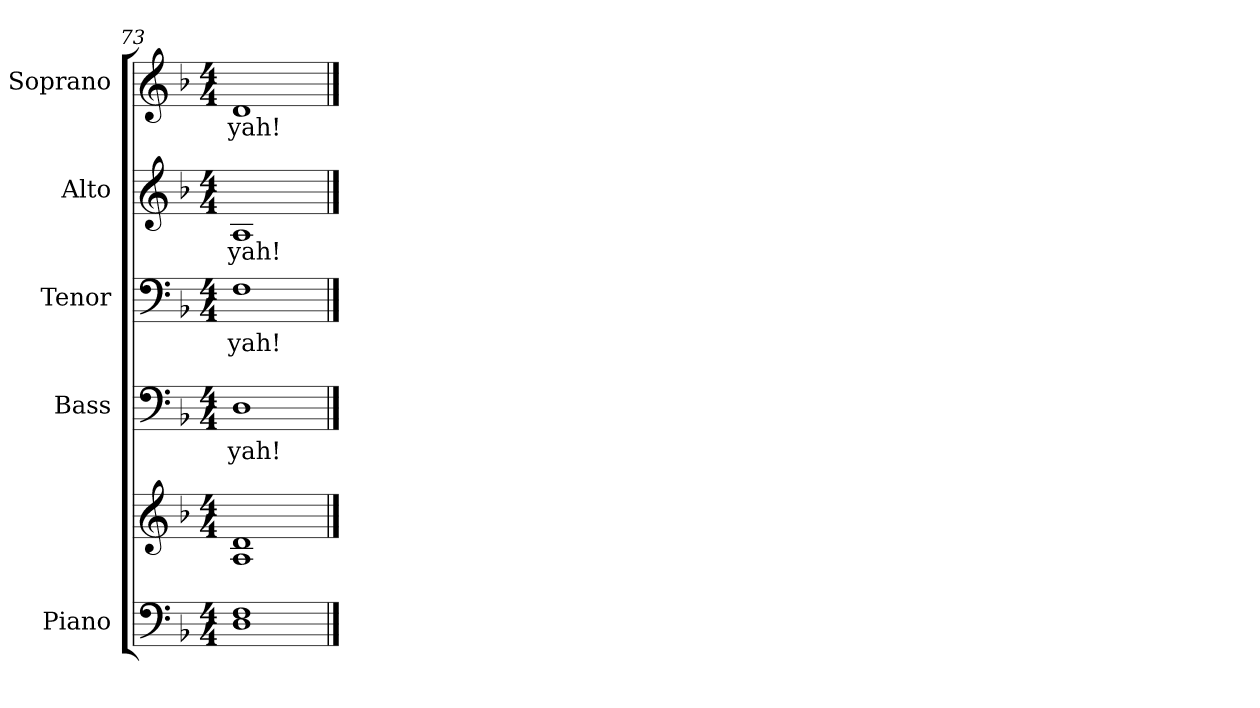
**kern	**kern	**kern	**text	**kern	**text	**kern	**text	**kern	**text
*part5	*part5	*part4	*part4	*part3	*part3	*part2	*part2	*part1	*part1
*staff6	*staff5	*staff4	*staff4	*staff3	*staff3	*staff2	*staff2	*staff1	*staff1
*I"Piano	*	*I"Bass	*	*I"Tenor	*	*I"Alto	*	*I"Soprano	*
*I'Pno.	*	*I'B.	*	*I'T.	*	*I'A.	*	*I'S.	*
*clefF4	*clefG2	*clefF4	*	*clefF4	*	*clefG2	*	*clefG2	*
*k[b-]	*k[b-]	*k[b-]	*	*k[b-]	*	*k[b-]	*	*k[b-]	*
*F:	*F:	*F:	*	*F:	*	*F:	*	*F:	*
*M4/4	*M4/4	*M4/4	*	*M4/4	*	*M4/4	*	*M4/4	*
=73	=73	=73	=73	=73	=73	=73	=73	=73	=73
!	!	!	!LO:LY:b:color=#000000	!	!	!	!	!	!
!	!	!	!	!	!LO:LY:b:color=#000000	!	!	!	!
!	!	!	!	!	!	!	!LO:LY:b:color=#000000	!	!
!	!	!	!	!	!	!	!	!	!LO:LY:b:color=#000000
1Di 1Fi	1Ai 1di	1Di	yah!	1Fi	yah!	1Ai	yah!	1di	yah!
==	==	==	==	==	==	==	==	==	==
*-	*-	*-	*-	*-	*-	*-	*-	*-	*-
